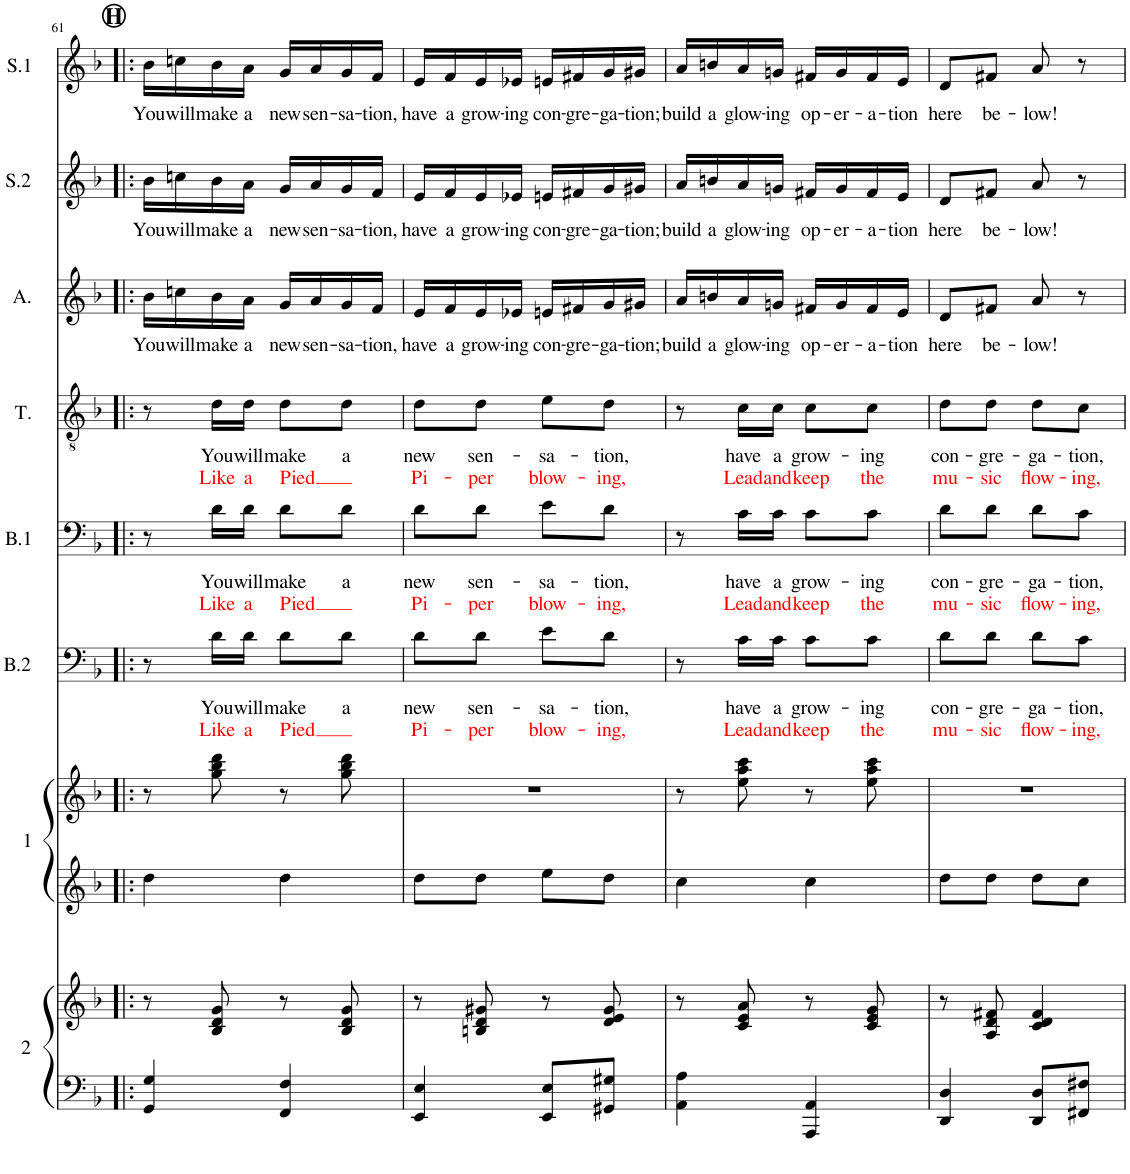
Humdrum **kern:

**kern	**kern	**kern	**kern	**kern	**text	**text	**kern	**text	**text	**kern	**text	**text	**kern	**text	**kern	**text	**kern	**text
*part8	*part8	*part7	*part7	*part6	*part6	*part6	*part5	*part5	*part5	*part4	*part4	*part4	*part3	*part3	*part2	*part2	*part1	*part1
*staff10	*staff9	*staff8	*staff7	*staff6	*staff6	*staff6	*staff5	*staff5	*staff5	*staff4	*staff4	*staff4	*staff3	*staff3	*staff2	*staff2	*staff1	*staff1
*I"SECUNDO	*	*I"PRIMO	*	*I"Bas 2	*	*	*I"Bas 1	*	*	*I"Tenor	*	*	*I"Alt	*	*I"Sopraan 2	*	*I"Sopraan 1	*
*	*	*	*	*I'B.2	*	*	*I'B.1	*	*	*I'T.	*	*	*I'A.	*	*I'S.2	*	*I'S.1	*
!!LO:PB:g=z
*clefF4	*clefG2	*clefG2	*clefG2	*clefF4	*	*	*clefF4	*	*	*clefGv2	*	*	*clefG2	*	*clefG2	*	*clefG2	*
*	*	*	*	*	*	*	*	*	*	*	*	*	*	*	*	*	*Trd1c2	*
*k[b-]	*k[b-]	*k[b-]	*k[b-]	*k[b-]	*	*	*k[b-]	*	*	*k[b-]	*	*	*k[b-]	*	*k[b-]	*	*k[b-]	*
*M2/4	*M2/4	*M2/4	*M2/4	*M2/4	*	*	*M2/4	*	*	*M2/4	*	*	*M2/4	*	*M2/4	*	*M2/4	*
!!LO:REH:place=s1:a:B:cj:enc=circle:fs=14:t=H
=61!|:	=61!|:	=61!|:	=61!|:	=61!|:	=61!|:	=61!|:	=61!|:	=61!|:	=61!|:	=61!|:	=61!|:	=61!|:	=61!|:	=61!|:	=61!|:	=61!|:	=61!|:	=61!|:
!	!	!	!	!	!	!	!	!	!	!	!	!	!	!LO:LY:b	!	!LO:LY:b	!	!LO:LY:b
4GG/ 4G/	8r	4dd\	8r	8r	.	.	8r	.	.	8r	.	.	16b-\LL	You	16b-\LL	You	16b-\LL	You
!	!	!	!	!	!	!	!	!	!	!	!	!	!	!LO:LY:b	!	!LO:LY:b	!	!LO:LY:b
.	.	.	.	.	.	.	.	.	.	.	.	.	16ccn\	will	16ccn\	will	16ccn\	will
!	!	!	!	!	!LO:LY:b	!LO:LY:b:color=#FF0000	!	!LO:LY:b	!LO:LY:b:color=#FF0000	!	!LO:LY:b	!LO:LY:b:color=#FF0000	!	!LO:LY:b	!	!LO:LY:b	!	!LO:LY:b
.	8B-/ 8d/ 8g/	.	8gg\ 8bb-\ 8ddd\	16d\LL	You	Like	16d\LL	You	Like	16d\LL	You	Like	16b-\	make	16b-\	make	16b-\	make
!	!	!	!	!	!LO:LY:b	!LO:LY:b:color=#FF0000	!	!LO:LY:b	!LO:LY:b:color=#FF0000	!	!LO:LY:b	!LO:LY:b:color=#FF0000	!	!LO:LY:b	!	!LO:LY:b	!	!LO:LY:b
.	.	.	.	16d\JJ	will	a	16d\JJ	will	a	16d\JJ	will	a	16a\JJ	a	16a\JJ	a	16a\JJ	a
!	!	!	!	!	!LO:LY:b	!LO:LY:b:color=#FF0000	!	!LO:LY:b	!LO:LY:b:color=#FF0000	!	!LO:LY:b	!LO:LY:b:color=#FF0000	!	!LO:LY:b	!	!LO:LY:b	!	!LO:LY:b
4FF/ 4F/	8r	4dd\	8r	8d\L	make	Pied	8d\L	make	Pied	8d\L	make	Pied	16g/LL	new	16g/LL	new	16g/LL	new
!	!	!	!	!	!	!	!	!	!	!	!	!	!	!LO:LY:b	!	!LO:LY:b	!	!LO:LY:b
.	.	.	.	.	.	.	.	.	.	.	.	.	16a/	sen-	16a/	sen-	16a/	sen-
!	!	!	!	!	!LO:LY:b	!	!	!LO:LY:b	!	!	!LO:LY:b	!	!	!LO:LY:b	!	!LO:LY:b	!	!LO:LY:b
.	8B-/ 8d/ 8g/	.	8gg\ 8bb-\ 8ddd\	8d\J	a	.	8d\J	a	.	8d\J	a	.	16g/	-sa-	16g/	-sa-	16g/	-sa-
!	!	!	!	!	!	!	!	!	!	!	!	!	!	!LO:LY:b	!	!LO:LY:b	!	!LO:LY:b
.	.	.	.	.	.	.	.	.	.	.	.	.	16f/JJ	-tion,	16f/JJ	-tion,	16f/JJ	-tion,
=62	=62	=62	=62	=62	=62	=62	=62	=62	=62	=62	=62	=62	=62	=62	=62	=62	=62	=62
!	!	!	!	!	!LO:LY:b	!LO:LY:b:color=#FF0000	!	!LO:LY:b	!LO:LY:b:color=#FF0000	!	!LO:LY:b	!LO:LY:b:color=#FF0000	!	!LO:LY:b	!	!LO:LY:b	!	!LO:LY:b
4EE/ 4E/	8r	8dd\L	2r	8d\L	new	Pi-	8d\L	new	Pi-	8d\L	new	Pi-	16e/LL	have	16e/LL	have	16e/LL	have
!	!	!	!	!	!	!	!	!	!	!	!	!	!	!LO:LY:b	!	!LO:LY:b	!	!LO:LY:b
.	.	.	.	.	.	.	.	.	.	.	.	.	16f/	a	16f/	a	16f/	a
!	!	!	!	!	!LO:LY:b	!LO:LY:b:color=#FF0000	!	!LO:LY:b	!LO:LY:b:color=#FF0000	!	!LO:LY:b	!LO:LY:b:color=#FF0000	!	!LO:LY:b	!	!LO:LY:b	!	!LO:LY:b
.	8Bn/ 8d/ 8g#X/	8dd\J	.	8d\J	sen-	-per	8d\J	sen-	-per	8d\J	sen-	-per	16e/	grow-	16e/	grow-	16e/	grow-
!	!	!	!	!	!	!	!	!	!	!	!	!	!	!LO:LY:b	!	!LO:LY:b	!	!LO:LY:b
.	.	.	.	.	.	.	.	.	.	.	.	.	16e-X/JJ	-ing	16e-X/JJ	-ing	16e-X/JJ	-ing
!	!	!	!	!	!LO:LY:b	!LO:LY:b:color=#FF0000	!	!LO:LY:b	!LO:LY:b:color=#FF0000	!	!LO:LY:b	!LO:LY:b:color=#FF0000	!	!LO:LY:b	!	!LO:LY:b	!	!LO:LY:b
8EE/ 8E/L	8r	8ee\L	.	8e\L	-sa-	blow-	8e\L	-sa-	blow-	8e\L	-sa-	blow-	16en/LL	con-	16en/LL	con-	16en/LL	con-
!	!	!	!	!	!	!	!	!	!	!	!	!	!	!LO:LY:b	!	!LO:LY:b	!	!LO:LY:b
.	.	.	.	.	.	.	.	.	.	.	.	.	16f#X/	-gre-	16f#X/	-gre-	16f#X/	-gre-
!	!	!	!	!	!LO:LY:b	!LO:LY:b:color=#FF0000	!	!LO:LY:b	!LO:LY:b:color=#FF0000	!	!LO:LY:b	!LO:LY:b:color=#FF0000	!	!LO:LY:b	!	!LO:LY:b	!	!LO:LY:b
8GG#X/ 8G#X/J	8d/ 8e/ 8g#/	8dd\J	.	8d\J	-tion,	-ing,	8d\J	-tion,	-ing,	8d\J	-tion,	-ing,	16g/	-ga-	16g/	-ga-	16g/	-ga-
!	!	!	!	!	!	!	!	!	!	!	!	!	!	!LO:LY:b	!	!LO:LY:b	!	!LO:LY:b
.	.	.	.	.	.	.	.	.	.	.	.	.	16g#X/JJ	-tion;	16g#X/JJ	-tion;	16g#X/JJ	-tion;
=63	=63	=63	=63	=63	=63	=63	=63	=63	=63	=63	=63	=63	=63	=63	=63	=63	=63	=63
!	!	!	!	!	!	!	!	!	!	!	!	!	!	!LO:LY:b	!	!LO:LY:b	!	!LO:LY:b
4AA\ 4A\	8r	4cc\	8r	8r	.	.	8r	.	.	8r	.	.	16a/LL	build	16a/LL	build	16a/LL	build
!	!	!	!	!	!	!	!	!	!	!	!	!	!	!LO:LY:b	!	!LO:LY:b	!	!LO:LY:b
.	.	.	.	.	.	.	.	.	.	.	.	.	16bn/	a	16bn/	a	16bn/	a
!	!	!	!	!	!LO:LY:b	!LO:LY:b:color=#FF0000	!	!LO:LY:b	!LO:LY:b:color=#FF0000	!	!LO:LY:b	!LO:LY:b:color=#FF0000	!	!LO:LY:b	!	!LO:LY:b	!	!LO:LY:b
.	8c/ 8e/ 8a/	.	8ee\ 8aa\ 8ccc\	16c\LL	have	Lead	16c\LL	have	Lead	16c\LL	have	Lead	16a/	glow-	16a/	glow-	16a/	glow-
!	!	!	!	!	!LO:LY:b	!LO:LY:b:color=#FF0000	!	!LO:LY:b	!LO:LY:b:color=#FF0000	!	!LO:LY:b	!LO:LY:b:color=#FF0000	!	!LO:LY:b	!	!LO:LY:b	!	!LO:LY:b
.	.	.	.	16c\JJ	a	and	16c\JJ	a	and	16c\JJ	a	and	16gn/JJ	-ing	16gn/JJ	-ing	16gn/JJ	-ing
!	!	!	!	!	!LO:LY:b	!LO:LY:b:color=#FF0000	!	!LO:LY:b	!LO:LY:b:color=#FF0000	!	!LO:LY:b	!LO:LY:b:color=#FF0000	!	!LO:LY:b	!	!LO:LY:b	!	!LO:LY:b
4AAA/ 4AA/	8r	4cc\	8r	8c\L	grow-	keep	8c\L	grow-	keep	8c\L	grow-	keep	16f#X/LL	op-	16f#X/LL	op-	16f#X/LL	op-
!	!	!	!	!	!	!	!	!	!	!	!	!	!	!LO:LY:b	!	!LO:LY:b	!	!LO:LY:b
.	.	.	.	.	.	.	.	.	.	.	.	.	16g/	-er-	16g/	-er-	16g/	-er-
!	!	!	!	!	!LO:LY:b	!LO:LY:b:color=#FF0000	!	!LO:LY:b	!LO:LY:b:color=#FF0000	!	!LO:LY:b	!LO:LY:b:color=#FF0000	!	!LO:LY:b	!	!LO:LY:b	!	!LO:LY:b
.	8c/ 8e/ 8g/	.	8ee\ 8aa\ 8ccc\	8c\J	-ing	the	8c\J	-ing	the	8c\J	-ing	the	16f#/	-a-	16f#/	-a-	16f#/	-a-
!	!	!	!	!	!	!	!	!	!	!	!	!	!	!LO:LY:b	!	!LO:LY:b	!	!LO:LY:b
.	.	.	.	.	.	.	.	.	.	.	.	.	16e/JJ	-tion	16e/JJ	-tion	16e/JJ	-tion
=64	=64	=64	=64	=64	=64	=64	=64	=64	=64	=64	=64	=64	=64	=64	=64	=64	=64	=64
!	!	!	!	!	!LO:LY:b	!LO:LY:b:color=#FF0000	!	!LO:LY:b	!LO:LY:b:color=#FF0000	!	!LO:LY:b	!LO:LY:b:color=#FF0000	!	!LO:LY:b	!	!LO:LY:b	!	!LO:LY:b
4DD/ 4D/	8r	8dd\L	2r	8d\L	con-	mu-	8d\L	con-	mu-	8d\L	con-	mu-	8d/L	here	8d/L	here	8d/L	here
!	!	!	!	!	!LO:LY:b	!LO:LY:b:color=#FF0000	!	!LO:LY:b	!LO:LY:b:color=#FF0000	!	!LO:LY:b	!LO:LY:b:color=#FF0000	!	!LO:LY:b	!	!LO:LY:b	!	!LO:LY:b
.	8A/ 8d/ 8f#X/	8dd\J	.	8d\J	-gre-	-sic	8d\J	-gre-	-sic	8d\J	-gre-	-sic	8f#X/J	be-	8f#X/J	be-	8f#X/J	be-
!	!	!	!	!	!LO:LY:b	!LO:LY:b:color=#FF0000	!	!LO:LY:b	!LO:LY:b:color=#FF0000	!	!LO:LY:b	!LO:LY:b:color=#FF0000	!	!LO:LY:b	!	!LO:LY:b	!	!LO:LY:b
8DD/ 8D/L	4c/ 4d/ 4f#/	8dd\L	.	8d\L	-ga-	flow-	8d\L	-ga-	flow-	8d\L	-ga-	flow-	8a/	-low!	8a/	-low!	8a/	-low!
!	!	!	!	!	!LO:LY:b	!LO:LY:b:color=#FF0000	!	!LO:LY:b	!LO:LY:b:color=#FF0000	!	!LO:LY:b	!LO:LY:b:color=#FF0000	!	!	!	!	!	!
8FF#X/ 8F#X/J	.	8cc\J	.	8c\J	-tion,	-ing,	8c\J	-tion,	-ing,	8c\J	-tion,	-ing,	8r	.	8r	.	8r	.
=	=	=	=	=	=	=	=	=	=	=	=	=	=	=	=	=	=	=
*-	*-	*-	*-	*-	*-	*-	*-	*-	*-	*-	*-	*-	*-	*-	*-	*-	*-	*-
